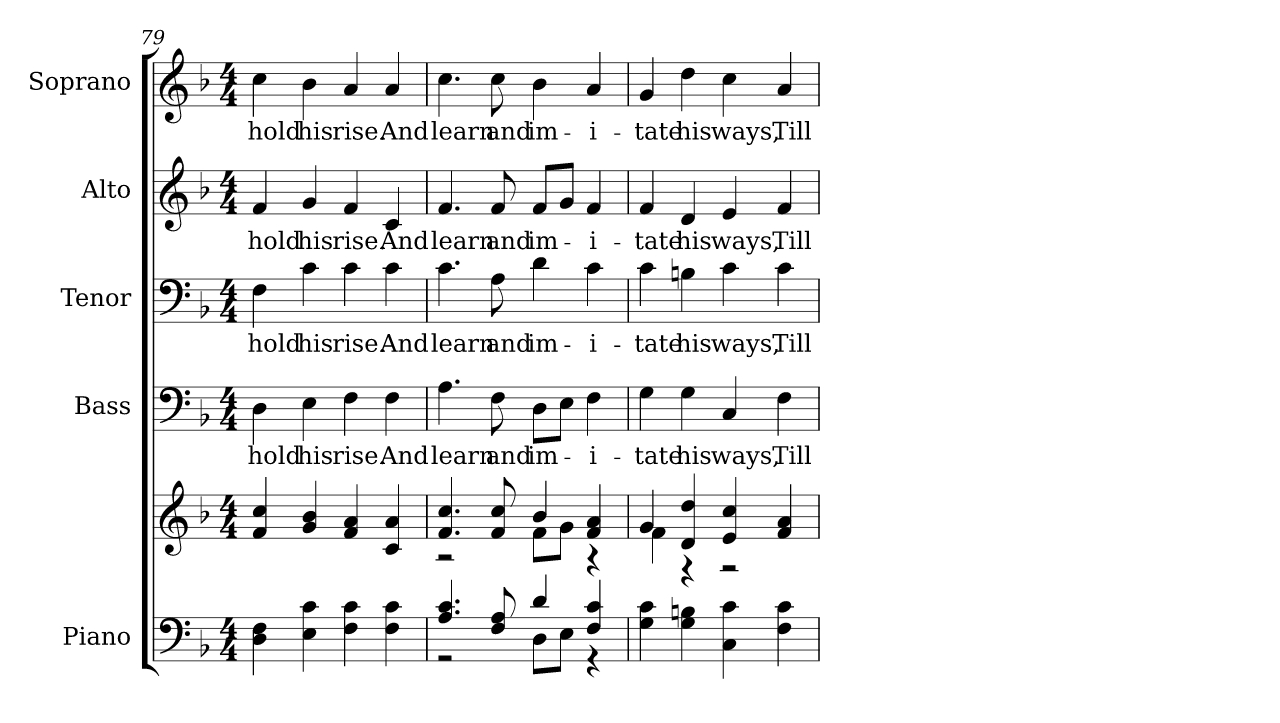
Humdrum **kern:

**kern	**kern	**kern	**text	**kern	**text	**kern	**text	**kern	**text
*part5	*part5	*part4	*part4	*part3	*part3	*part2	*part2	*part1	*part1
*staff6	*staff5	*staff4	*staff4	*staff3	*staff3	*staff2	*staff2	*staff1	*staff1
*I"Piano	*	*I"Bass	*	*I"Tenor	*	*I"Alto	*	*I"Soprano	*
*I'Pno.	*	*I'B.	*	*I'T.	*	*I'A.	*	*I'S.	*
!!LO:PB:g=z
*clefF4	*clefG2	*clefF4	*	*clefF4	*	*clefG2	*	*clefG2	*
*k[b-]	*k[b-]	*k[b-]	*	*k[b-]	*	*k[b-]	*	*k[b-]	*
*F:	*F:	*F:	*	*F:	*	*F:	*	*F:	*
*M4/4	*M4/4	*M4/4	*	*M4/4	*	*M4/4	*	*M4/4	*
=79	=79	=79	=79	=79	=79	=79	=79	=79	=79
!	!	!	!LO:LY:b:color=#000000	!	!	!	!	!	!
!	!	!	!	!	!LO:LY:b:color=#000000	!	!	!	!
!	!	!	!	!	!	!	!LO:LY:b:color=#000000	!	!
!	!	!	!	!	!	!	!	!	!LO:LY:b:color=#000000
4Di\ 4Fi	4fi/ 4cci	4Di\	-hold	4Fi\	-hold	4fi/	-hold	4cci\	-hold
!	!	!	!LO:LY:b:color=#000000	!	!	!	!	!	!
!	!	!	!	!	!LO:LY:b:color=#000000	!	!	!	!
!	!	!	!	!	!	!	!LO:LY:b:color=#000000	!	!
!	!	!	!	!	!	!	!	!	!LO:LY:b:color=#000000
4Ei\ 4ci	4gi/ 4b-i	4Ei\	his	4ci\	his	4gi/	his	4b-i\	his
!	!	!	!LO:LY:b:color=#000000	!	!	!	!	!	!
!	!	!	!	!	!LO:LY:b:color=#000000	!	!	!	!
!	!	!	!	!	!	!	!LO:LY:b:color=#000000	!	!
!	!	!	!	!	!	!	!	!	!LO:LY:b:color=#000000
4Fi\ 4ci	4fi/ 4ai	4Fi\	rise.	4ci\	rise.	4fi/	rise.	4ai/	rise.
!	!	!	!LO:LY:b:color=#000000	!	!	!	!	!	!
!	!	!	!	!	!LO:LY:b:color=#000000	!	!	!	!
!	!	!	!	!	!	!	!LO:LY:b:color=#000000	!	!
!	!	!	!	!	!	!	!	!	!LO:LY:b:color=#000000
4Fi\ 4ci	4ci/ 4ai	4Fi\	And	4ci\	And	4ci/	And	4ai/	And
=80	=80	=80	=80	=80	=80	=80	=80	=80	=80
*^	*^	*	*	*	*	*	*	*	*
!	!	!	!	!	!LO:LY:b:color=#000000	!	!	!	!	!	!
!	!	!	!	!	!	!	!LO:LY:b:color=#000000	!	!	!	!
!	!	!	!	!	!	!	!	!	!LO:LY:b:color=#000000	!	!
!	!	!	!	!	!	!	!	!	!	!	!LO:LY:b:color=#000000
4.Ai/ 4.ci	2r	4.fi/ 4.cci	2r	4.Ai\	learn	4.ci\	learn	4.fi/	learn	4.cci\	learn
!	!	!	!	!	!LO:LY:b:color=#000000	!	!	!	!	!	!
!	!	!	!	!	!	!	!LO:LY:b:color=#000000	!	!	!	!
!	!	!	!	!	!	!	!	!	!LO:LY:b:color=#000000	!	!
!	!	!	!	!	!	!	!	!	!	!	!LO:LY:b:color=#000000
8Fi/ 8Ai	.	8fi/ 8cci	.	8Fi\	and	8Ai\	and	8fi/	and	8cci\	and
!	!	!	!	!	!LO:LY:b:color=#000000	!	!	!	!	!	!
!	!	!	!	!	!	!	!LO:LY:b:color=#000000	!	!	!	!
!	!	!	!	!	!	!	!	!	!LO:LY:b:color=#000000	!	!
!	!	!	!	!	!	!	!	!	!	!	!LO:LY:b:color=#000000
4di/	8Di\L	4b-i/	8fi\L	8Di\L	im-	4di\	im-	8fi/L	im-	4b-i\	im-
.	8Ei\J	.	8gi\J	8Ei\J	.	.	.	8gi/J	.	.	.
!	!	!	!	!	!LO:LY:b:color=#000000	!	!	!	!	!	!
!	!	!	!	!	!	!	!LO:LY:b:color=#000000	!	!	!	!
!	!	!	!	!	!	!	!	!	!LO:LY:b:color=#000000	!	!
!	!	!	!	!	!	!	!	!	!	!	!LO:LY:b:color=#000000
4Fi/ 4ci	4r	4fi/ 4ai	4r	4Fi\	-i-	4ci\	-i-	4fi/	-i-	4ai/	-i-
*v	*v	*	*	*	*	*	*	*	*	*	*
!!LO:LB:g=z
=81	=81	=81	=81	=81	=81	=81	=81	=81	=81	=81
*^	*	*	*	*	*	*	*	*	*	*
!	!	!	!	!	!LO:LY:b:color=#000000	!	!	!	!	!	!
*v	*v	*	*	*	*	*	*	*	*	*	*
*^	*	*	*	*	*	*	*	*	*	*
!	!	!	!	!	!	!	!LO:LY:b:color=#000000	!	!	!	!
*v	*v	*	*	*	*	*	*	*	*	*	*
*^	*	*	*	*	*	*	*	*	*	*
!	!	!	!	!	!	!	!	!	!LO:LY:b:color=#000000	!	!
*v	*v	*	*	*	*	*	*	*	*	*	*
*^	*	*	*	*	*	*	*	*	*	*
!	!	!	!	!	!	!	!	!	!	!	!LO:LY:b:color=#000000
*v	*v	*	*	*	*	*	*	*	*	*	*
4Gi\ 4ci	4gi/	4fi\	4Gi\	-tate	4ci\	-tate	4fi/	-tate	4gi/	-tate
!	!	!	!	!LO:LY:b:color=#000000	!	!	!	!	!	!
!	!	!	!	!	!	!LO:LY:b:color=#000000	!	!	!	!
!	!	!	!	!	!	!	!	!LO:LY:b:color=#000000	!	!
!	!	!	!	!	!	!	!	!	!	!LO:LY:b:color=#000000
4Gi\ 4Bni	4di/ 4ddi	4r	4Gi\	his	4Bni\	his	4di/	his	4ddi\	his
!	!	!	!	!LO:LY:b:color=#000000	!	!	!	!	!	!
!	!	!	!	!	!	!LO:LY:b:color=#000000	!	!	!	!
!	!	!	!	!	!	!	!	!LO:LY:b:color=#000000	!	!
!	!	!	!	!	!	!	!	!	!	!LO:LY:b:color=#000000
4Ci\ 4ci	4ei/ 4cci	2r	4Ci/	ways,	4ci\	ways,	4ei/	ways,	4cci\	ways,
!	!	!	!	!LO:LY:b:color=#000000	!	!	!	!	!	!
!	!	!	!	!	!	!LO:LY:b:color=#000000	!	!	!	!
!	!	!	!	!	!	!	!	!LO:LY:b:color=#000000	!	!
!	!	!	!	!	!	!	!	!	!	!LO:LY:b:color=#000000
4Fi\ 4ci	4fi/ 4ai	.	4Fi\	Till	4ci\	Till	4fi/	Till	4ai/	Till
*	*v	*v	*	*	*	*	*	*	*	*
=	=	=	=	=	=	=	=	=	=
*-	*-	*-	*-	*-	*-	*-	*-	*-	*-
